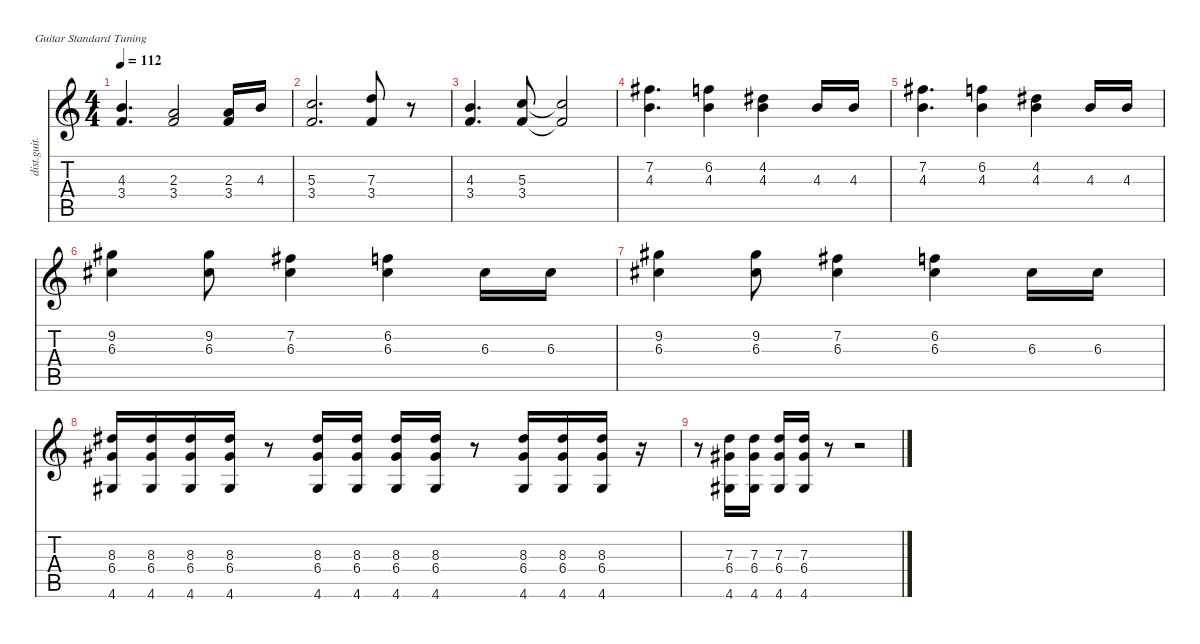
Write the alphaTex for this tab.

\defaultSystemsLayout 4
\hideDynamics
\bracketExtendMode nobrackets
\otherSystemsTrackNameOrientation horizontal
\track ("John Petrucci" "dist.guit.") {mute instrument distortionguitar}
\staff {score tabs}
\tuning (E4 B3 G3 D3 A2 E2)
\ts (4 4)
\tempo 112
\clef g2
\ks c
(4.3 3.4).4{d dy f beam Up} (2.3 3.4).2{beam Up} (2.3 3.4).16{beam Up} 4.3.16{beam Up} |
(5.3 3.4).2{d beam Up} (7.3 3.4).8{beam Up} r.8{beam Up} |
(4.3 3.4).4{d beam Up} (5.3 3.4).8{beam Up} (5.3{t} 3.4{t}).2{beam Up} |
(7.2{acc #} 4.3).4{d beam Down} (6.2 4.3).4{beam Down} (4.2{acc #} 4.3).4{beam Down} 4.3.16{beam Up} 4.3.16{beam Up} |
(7.2{acc #} 4.3).4{d beam Down} (6.2 4.3).4{beam Down} (4.2{acc #} 4.3).4{beam Down} 4.3.16{beam Up} 4.3.16{beam Up} |
(9.2{acc #} 6.3{acc #}).4{beam Down} (9.2{acc #} 6.3{acc #}).8{beam Down} (7.2{acc #} 6.3{acc #}).4{beam Down} (6.2 6.3{acc #}).4{beam Down} 6.3{acc #}.16{beam Down} 6.3{acc #}.16{beam Down} |
(9.2{acc #} 6.3{acc #}).4{beam Down} (9.2{acc #} 6.3{acc #}).8{beam Down} (7.2{acc #} 6.3{acc #}).4{beam Down} (6.2 6.3{acc #}).4{beam Down} 6.3{acc #}.16{beam Down} 6.3{acc #}.16{beam Down} |
(8.3{acc #} 6.4{acc #} 4.6{acc #}).16{beam Up} (8.3{acc #} 6.4{acc #} 4.6{acc #}).16{beam Up} (8.3{acc #} 6.4{acc #} 4.6{acc #}).16{beam Up} (8.3{acc #} 6.4{acc #} 4.6{acc #}).16{beam Up} r.8{beam Up} (8.3{acc #} 6.4{acc #} 4.6{acc #}).16{beam Up} (8.3{acc #} 6.4{acc #} 4.6{acc #}).16{beam Up} (8.3{acc #} 6.4{acc #} 4.6{acc #}).16{beam Up} (8.3{acc #} 6.4{acc #} 4.6{acc #}).16{beam Up} r.8{beam Up} (8.3{acc #} 6.4{acc #} 4.6{acc #}).16{beam Up} (8.3{acc #} 6.4{acc #} 4.6{acc #}).16{beam Up} (8.3{acc #} 6.4{acc #} 4.6{acc #}).16{beam Up} r.16{beam Up} |
r.8{beam Down} (7.3 6.4{acc #} 4.6{acc #}).16{beam Up} (7.3 6.4{acc #} 4.6{acc #}).16{beam Up} (7.3 6.4{acc #} 4.6{acc #}).16{beam Up} (7.3 6.4{acc #} 4.6{acc #}).16{beam Up} r.8{beam Up} r.2{beam Up}
